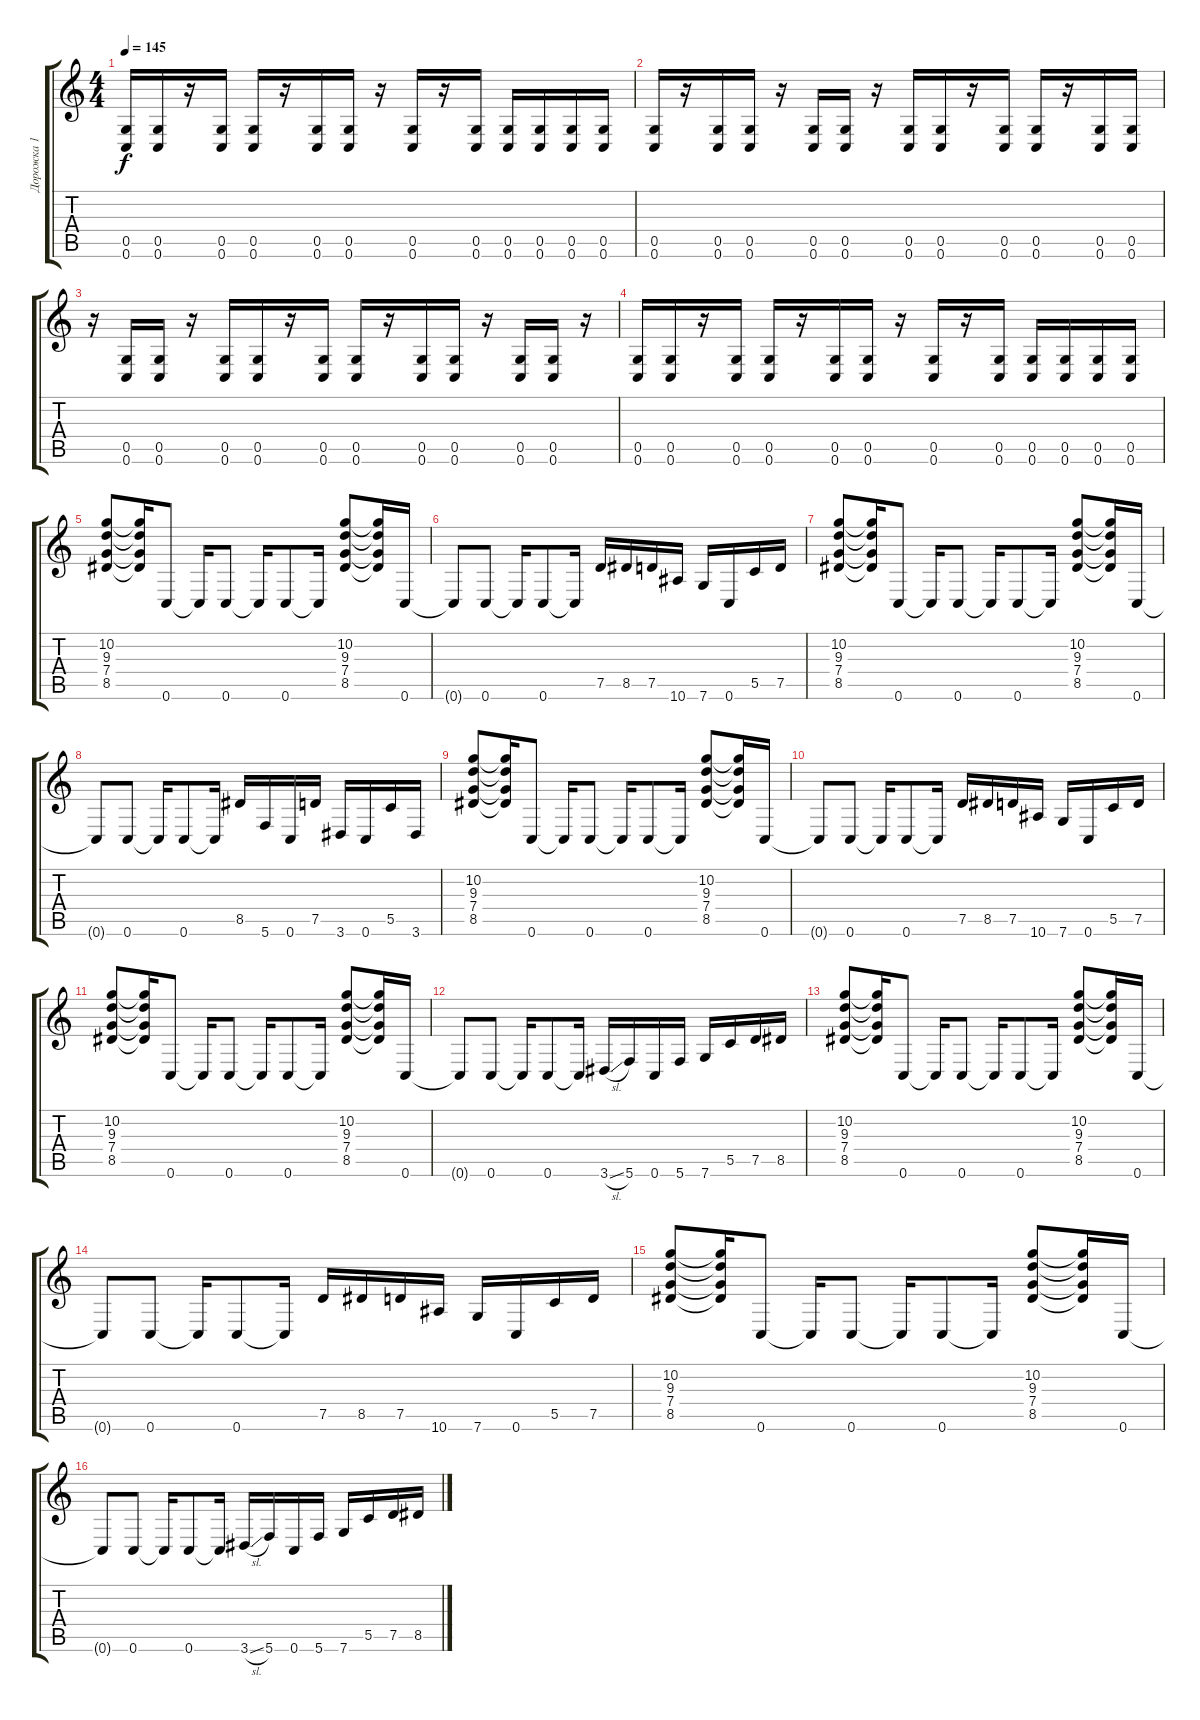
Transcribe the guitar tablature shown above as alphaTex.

\track ("Дорожка 1" "Дорожка 1") {instrument overdrivenguitar}
\staff {score tabs}
\tuning (D4 A3 F3 C3 G2 C2) {hide}
\ts (4 4)
\tempo 145
\clef g2
\ks c
(0.5 0.6).16{dy f} (0.5 0.6).16 r.16 (0.5 0.6).16 (0.5 0.6).16 r.16 (0.5 0.6).16 (0.5 0.6).16 r.16 (0.5 0.6).16 r.16 (0.5 0.6).16 (0.5 0.6).16 (0.5 0.6).16 (0.5 0.6).16 (0.5 0.6).16 |
(0.5 0.6).16 r.16 (0.5 0.6).16 (0.5 0.6).16 r.16 (0.5 0.6).16 (0.5 0.6).16 r.16 (0.5 0.6).16 (0.5 0.6).16 r.16 (0.5 0.6).16 (0.5 0.6).16 r.16 (0.5 0.6).16 (0.5 0.6).16 |
r.16 (0.5 0.6).16 (0.5 0.6).16 r.16 (0.5 0.6).16 (0.5 0.6).16 r.16 (0.5 0.6).16 (0.5 0.6).16 r.16 (0.5 0.6).16 (0.5 0.6).16 r.16 (0.5 0.6).16 (0.5 0.6).16 r.16 |
(0.5 0.6).16 (0.5 0.6).16 r.16 (0.5 0.6).16 (0.5 0.6).16 r.16 (0.5 0.6).16 (0.5 0.6).16 r.16 (0.5 0.6).16 r.16 (0.5 0.6).16 (0.5 0.6).16 (0.5 0.6).16 (0.5 0.6).16 (0.5 0.6).16 |
(10.2 9.3 7.4 8.5).8 (10.2{t} 9.3{t} 7.4{t} 8.5{t}).16 0.6.8 0.6{t}.16 0.6.8 0.6{t}.16 0.6.8 0.6{t}.16 (10.2 9.3 7.4 8.5).8 (10.2{t} 9.3{t} 7.4{t} 8.5{t}).16 0.6.16 |
0.6{t}.8 0.6.8 0.6{t}.16 0.6.8 0.6{t}.16 7.5.16 8.5.16 7.5.16 10.6.16 7.6.16 0.6.16 5.5.16 7.5.16 |
(10.2 9.3 7.4 8.5).8 (10.2{t} 9.3{t} 7.4{t} 8.5{t}).16 0.6.8 0.6{t}.16 0.6.8 0.6{t}.16 0.6.8 0.6{t}.16 (10.2 9.3 7.4 8.5).8 (10.2{t} 9.3{t} 7.4{t} 8.5{t}).16 0.6.16 |
0.6{t}.8 0.6.8 0.6{t}.16 0.6.8 0.6{t}.16 8.5.16 5.6.16 0.6.16 7.5.16 3.6.16 0.6.16 5.5.16 3.6.16 |
(10.2 9.3 7.4 8.5).8 (10.2{t} 9.3{t} 7.4{t} 8.5{t}).16 0.6.8 0.6{t}.16 0.6.8 0.6{t}.16 0.6.8 0.6{t}.16 (10.2 9.3 7.4 8.5).8 (10.2{t} 9.3{t} 7.4{t} 8.5{t}).16 0.6.16 |
0.6{t}.8 0.6.8 0.6{t}.16 0.6.8 0.6{t}.16 7.5.16 8.5.16 7.5.16 10.6.16 7.6.16 0.6.16 5.5.16 7.5.16 |
(10.2 9.3 7.4 8.5).8 (10.2{t} 9.3{t} 7.4{t} 8.5{t}).16 0.6.8 0.6{t}.16 0.6.8 0.6{t}.16 0.6.8 0.6{t}.16 (10.2 9.3 7.4 8.5).8 (10.2{t} 9.3{t} 7.4{t} 8.5{t}).16 0.6.16 |
0.6{t}.8 0.6.8 0.6{t}.16 0.6.8 0.6{t}.16 3.6{sl}.16 5.6.16 0.6.16 5.6.16 7.6.16 5.5.16 7.5.16 8.5.16 |
(10.2 9.3 7.4 8.5).8 (10.2{t} 9.3{t} 7.4{t} 8.5{t}).16 0.6.8 0.6{t}.16 0.6.8 0.6{t}.16 0.6.8 0.6{t}.16 (10.2 9.3 7.4 8.5).8 (10.2{t} 9.3{t} 7.4{t} 8.5{t}).16 0.6.16 |
0.6{t}.8 0.6.8 0.6{t}.16 0.6.8 0.6{t}.16 7.5.16 8.5.16 7.5.16 10.6.16 7.6.16 0.6.16 5.5.16 7.5.16 |
(10.2 9.3 7.4 8.5).8 (10.2{t} 9.3{t} 7.4{t} 8.5{t}).16 0.6.8 0.6{t}.16 0.6.8 0.6{t}.16 0.6.8 0.6{t}.16 (10.2 9.3 7.4 8.5).8 (10.2{t} 9.3{t} 7.4{t} 8.5{t}).16 0.6.16 |
0.6{t}.8 0.6.8 0.6{t}.16 0.6.8 0.6{t}.16 3.6{sl}.16 5.6.16 0.6.16 5.6.16 7.6.16 5.5.16 7.5.16 8.5.16
